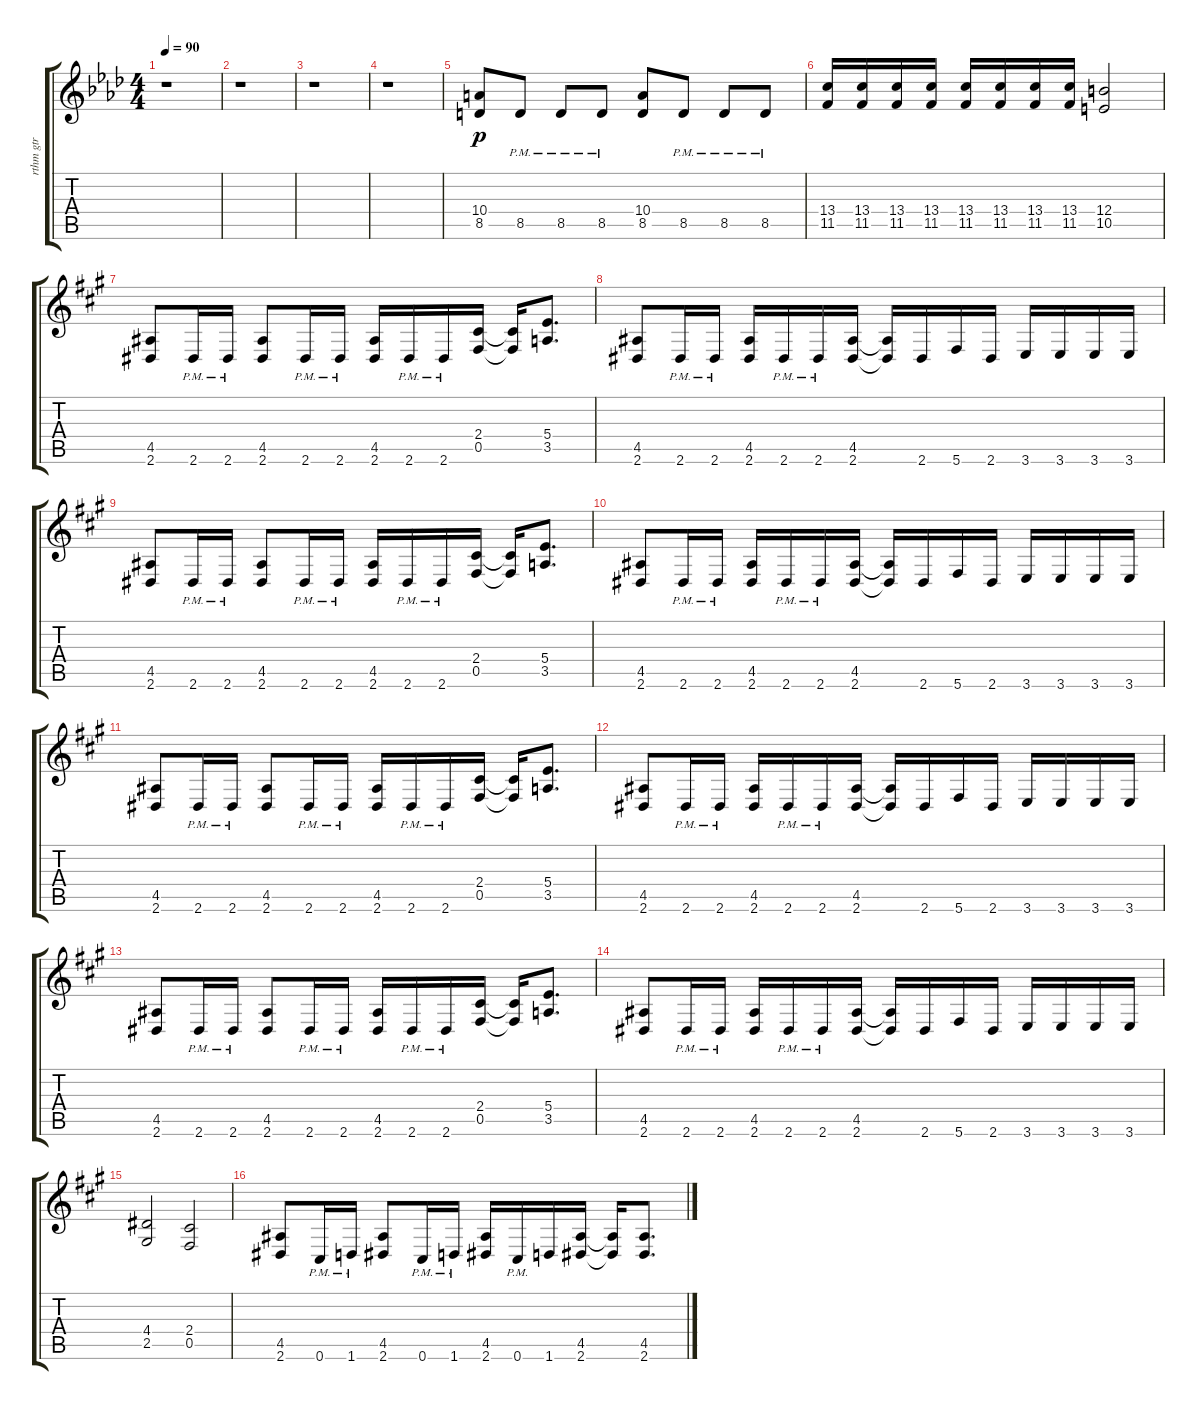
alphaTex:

\track ("rthm gtr" "rthm gtr") {instrument distortionguitar}
\staff {score tabs}
\tuning (Db4 Ab3 E3 B2 Gb2 Db2) {hide}
\ts (4 4)
\tempo 90
\clef g2
\ks ab
r.1{dy f} |
r.1 |
r.1 |
r.1 |
(10.4 8.5).8{dy p} 8.5{pm}.8 8.5{pm}.8 8.5{pm}.8 (10.4 8.5).8 8.5{pm}.8 8.5{pm}.8 8.5{pm}.8 |
(13.4 11.5).16 (13.4 11.5).16 (13.4 11.5).16 (13.4 11.5).16 (13.4 11.5).16 (13.4 11.5).16 (13.4 11.5).16 (13.4 11.5).16 (12.4 10.5).2 |
\ks a
(4.5 2.6).8 2.6{pm}.16 2.6{pm}.16 (4.5 2.6).8 2.6{pm}.16 2.6{pm}.16 (4.5 2.6).16 2.6{pm}.16 2.6{pm}.16 (2.4 0.5).16 (2.4{t} 0.5{t}).16 (5.4 3.5).8{d} |
(4.5 2.6).8 2.6{pm}.16 2.6{pm}.16 (4.5 2.6).16 2.6{pm}.16 2.6{pm}.16 (4.5 2.6).16 (4.5{t} 2.6{t}).16 2.6.16 5.6.16 2.6.16 3.6.16 3.6.16 3.6.16 3.6.16 |
(4.5 2.6).8 2.6{pm}.16 2.6{pm}.16 (4.5 2.6).8 2.6{pm}.16 2.6{pm}.16 (4.5 2.6).16 2.6{pm}.16 2.6{pm}.16 (2.4 0.5).16 (2.4{t} 0.5{t}).16 (5.4 3.5).8{d} |
(4.5 2.6).8 2.6{pm}.16 2.6{pm}.16 (4.5 2.6).16 2.6{pm}.16 2.6{pm}.16 (4.5 2.6).16 (4.5{t} 2.6{t}).16 2.6.16 5.6.16 2.6.16 3.6.16 3.6.16 3.6.16 3.6.16 |
(4.5 2.6).8 2.6{pm}.16 2.6{pm}.16 (4.5 2.6).8 2.6{pm}.16 2.6{pm}.16 (4.5 2.6).16 2.6{pm}.16 2.6{pm}.16 (2.4 0.5).16 (2.4{t} 0.5{t}).16 (5.4 3.5).8{d} |
(4.5 2.6).8 2.6{pm}.16 2.6{pm}.16 (4.5 2.6).16 2.6{pm}.16 2.6{pm}.16 (4.5 2.6).16 (4.5{t} 2.6{t}).16 2.6.16 5.6.16 2.6.16 3.6.16 3.6.16 3.6.16 3.6.16 |
(4.5 2.6).8 2.6{pm}.16 2.6{pm}.16 (4.5 2.6).8 2.6{pm}.16 2.6{pm}.16 (4.5 2.6).16 2.6{pm}.16 2.6{pm}.16 (2.4 0.5).16 (2.4{t} 0.5{t}).16 (5.4 3.5).8{d} |
(4.5 2.6).8 2.6{pm}.16 2.6{pm}.16 (4.5 2.6).16 2.6{pm}.16 2.6{pm}.16 (4.5 2.6).16 (4.5{t} 2.6{t}).16 2.6.16 5.6.16 2.6.16 3.6.16 3.6.16 3.6.16 3.6.16 |
(4.4 2.5).2 (2.4 0.5).2 |
(4.5 2.6).8 0.6{pm}.16 1.6{pm}.16 (4.5 2.6).8 0.6{pm}.16 1.6{pm}.16 (4.5 2.6).16 0.6{pm}.16 1.6.16 (4.5 2.6).16 (4.5{t} 2.6{t}).16 (4.5 2.6).8{d}
